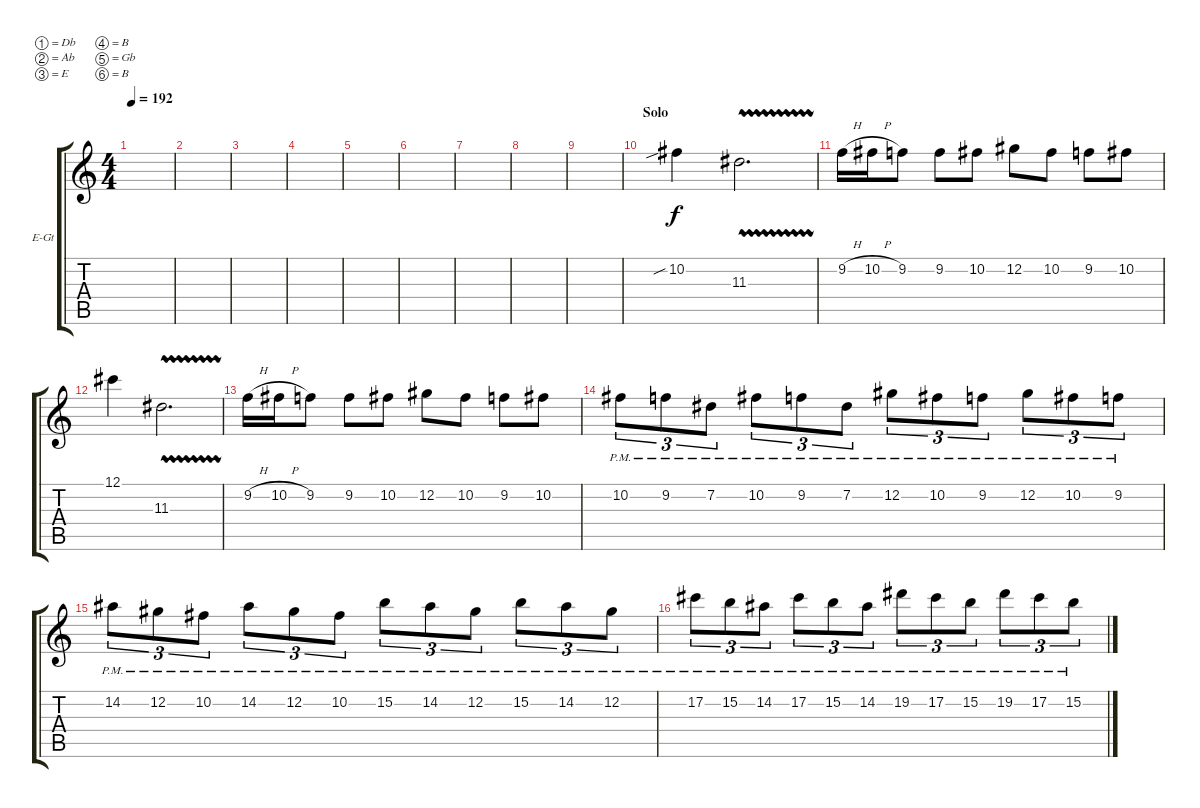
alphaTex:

\bracketExtendMode groupsimilarinstruments
\firstSystemTrackNameOrientation horizontal
\otherSystemsTrackNameOrientation horizontal
\track ("Gary Smith (Solo)" "E-Gt") {instrument distortionguitar}
\staff {score tabs}
\tuning (Db4 Ab3 E3 B2 Gb2 B1)
\ts (4 4)
\tempo 192
\clef g2
\scale
0.333333
\ks aminor
|
\scale
0.333333 |
\scale
0.333333 |
\scale
0.333333 |
\scale
0.333333 |
\scale
0.333333 |
\scale
0.333333 |
\scale
0.333333 |
\scale
0.333333 |
\section ("" "Solo")
\scale
0.333333 10.2{sib}.4 11.3{vw}.2{d} |
\scale
0.333333 9.2{h}.16 10.2{h}.16 9.2.8 9.2.8 10.2.8 12.2.8 10.2.8 9.2.8 10.2.8 |
\scale
0.333333 12.1.4 11.3{vw}.2{d} |
\scale
0.333333 9.2{h}.16 10.2{h}.16 9.2.8 9.2.8 10.2.8 12.2.8 10.2.8 9.2.8 10.2.8 |
\scale
0.333333 10.2{pm}.8{tu (3 2)} 9.2{pm}.8{tu (3 2)} 7.2{pm}.8{tu (3 2)} 10.2{pm}.8{tu (3 2)} 9.2{pm}.8{tu (3 2)} 7.2{pm}.8{tu (3 2)} 12.2{pm}.8{tu (3 2)} 10.2{pm}.8{tu (3 2)} 9.2{pm}.8{tu (3 2)} 12.2{pm}.8{tu (3 2)} 10.2{pm}.8{tu (3 2)} 9.2{pm}.8{tu (3 2)} |
\scale
0.333333 14.2{pm}.8{tu (3 2)} 12.2{pm}.8{tu (3 2)} 10.2{pm}.8{tu (3 2)} 14.2{pm}.8{tu (3 2)} 12.2{pm}.8{tu (3 2)} 10.2{pm}.8{tu (3 2)} 15.2{pm}.8{tu (3 2)} 14.2{pm}.8{tu (3 2)} 12.2{pm}.8{tu (3 2)} 15.2{pm}.8{tu (3 2)} 14.2{pm}.8{tu (3 2)} 12.2{pm}.8{tu (3 2)} |
17.2{pm}.8{tu (3 2)} 15.2{pm}.8{tu (3 2)} 14.2{pm}.8{tu (3 2)} 17.2{pm}.8{tu (3 2)} 15.2{pm}.8{tu (3 2)} 14.2{pm}.8{tu (3 2)} 19.2{pm}.8{tu (3 2)} 17.2{pm}.8{tu (3 2)} 15.2{pm}.8{tu (3 2)} 19.2{pm}.8{tu (3 2)} 17.2{pm}.8{tu (3 2)} 15.2{pm}.8{tu (3 2)}
